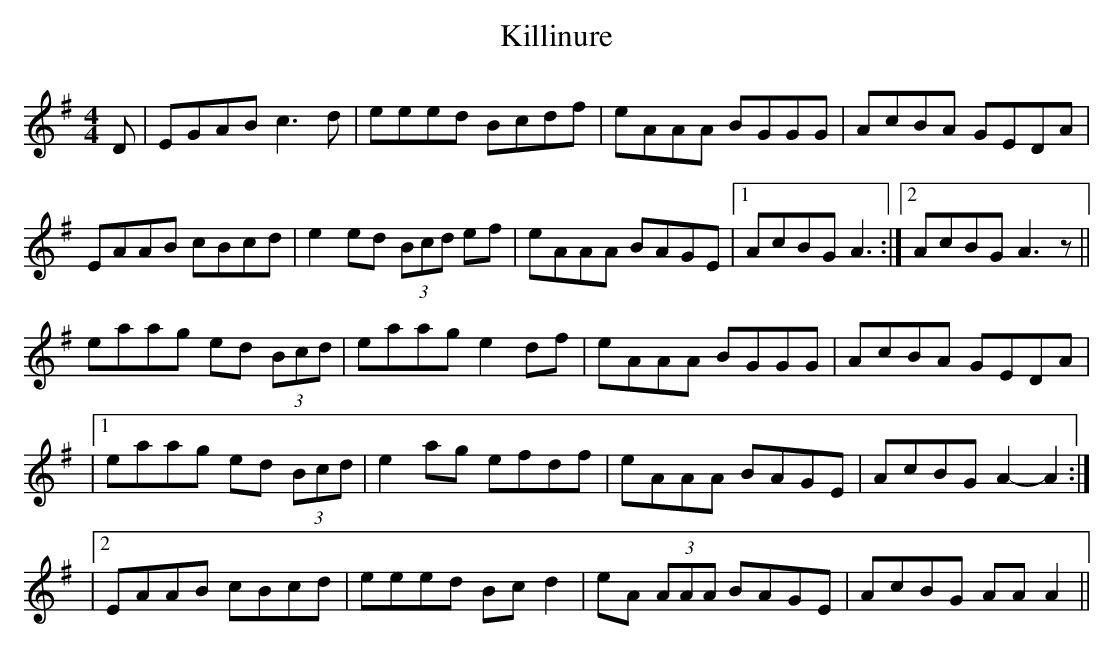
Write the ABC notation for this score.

X:1
T: Killinure
L: 1/8
M: 4/4
K: G
D|EGAB c3d|eeed Bcdf|eAAA BGGG|AcBA GEDA|
EAAB cBcd|e2ed (3Bcd ef|eAAA BAGE|1 AcBG A3 :|2\
AcBG A3 z||
eaag ed (3Bcd|eaag e2 df|eAAA BGGG|AcBA GEDA|
|1 eaag ed (3Bcd|e2 ag efdf|eAAA BAGE|AcBG A2-A2 :|
|2 EAAB cBcd|eeed Bc d2|eA (3AAA BAGE|AcBG AA A2 ||
